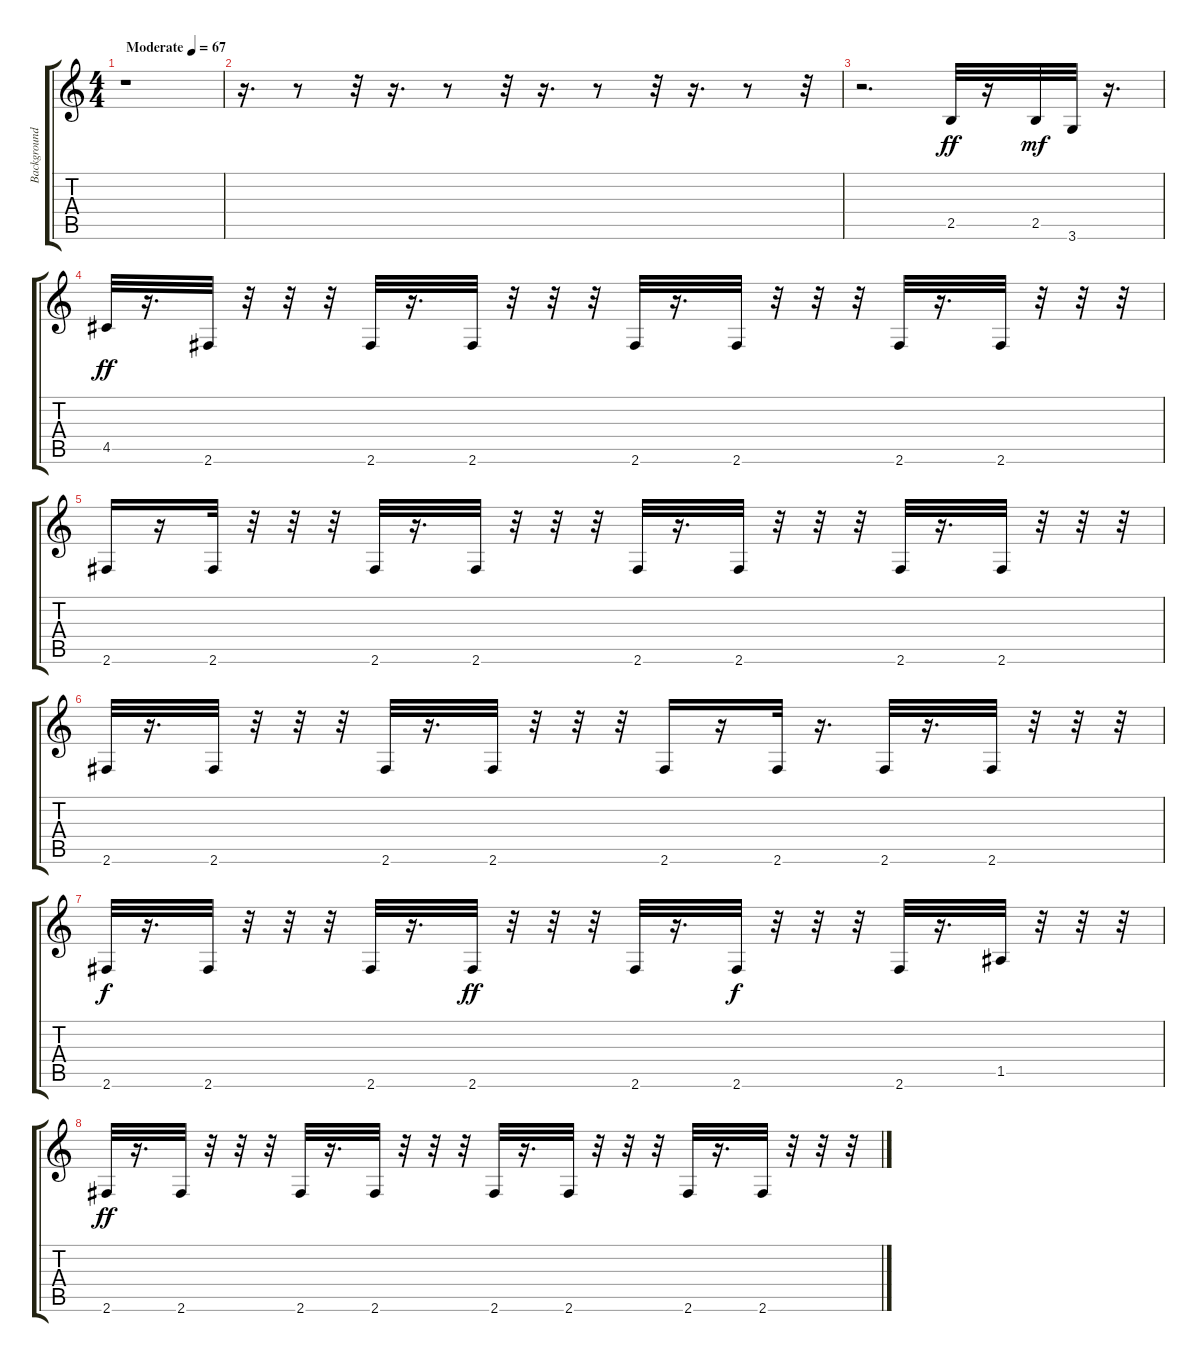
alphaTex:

\track ("Background" "Background") {instrument acousticguitarsteel}
\staff {score tabs}
\tuning (E4 B3 G3 D3 A2 E2) {hide}
\ts (4 4)
\tempo (67 "Moderate")
\clef g2
\ks c
r.1{dy ff instrument acousticguitarsteel} |
r.16{d} r.8 r.32 r.16{d} r.8 r.32 r.16{d} r.8 r.32 r.16{d} r.8 r.32 |
r.2{d} 2.5.32 r.16 2.5.32{dy mf} 3.6.32 r.16{d} |
4.5.32{dy ff} r.16{d} 2.6.32 r.32 r.32 r.32 2.6.32 r.16{d} 2.6.32 r.32 r.32 r.32 2.6.32 r.16{d} 2.6.32 r.32 r.32 r.32 2.6.32 r.16{d} 2.6.32 r.32 r.32 r.32 |
2.6.16 r.16 2.6.32 r.32 r.32 r.32 2.6.32 r.16{d} 2.6.32 r.32 r.32 r.32 2.6.32 r.16{d} 2.6.32 r.32 r.32 r.32 2.6.32 r.16{d} 2.6.32 r.32 r.32 r.32 |
2.6.32 r.16{d} 2.6.32 r.32 r.32 r.32 2.6.32 r.16{d} 2.6.32 r.32 r.32 r.32 2.6.16 r.16 2.6.32 r.16{d} 2.6.32 r.16{d} 2.6.32 r.32 r.32 r.32 |
2.6.32{dy f} r.16{d} 2.6.32 r.32 r.32 r.32 2.6.32 r.16{d} 2.6.32{dy ff} r.32 r.32 r.32 2.6.32 r.16{d} 2.6.32{dy f} r.32 r.32 r.32 2.6.32 r.16{d} 1.5.32 r.32 r.32 r.32 |
2.6.32{dy ff} r.16{d} 2.6.32 r.32 r.32 r.32 2.6.32 r.16{d} 2.6.32 r.32 r.32 r.32 2.6.32 r.16{d} 2.6.32 r.32 r.32 r.32 2.6.32 r.16{d} 2.6.32 r.32 r.32 r.32
